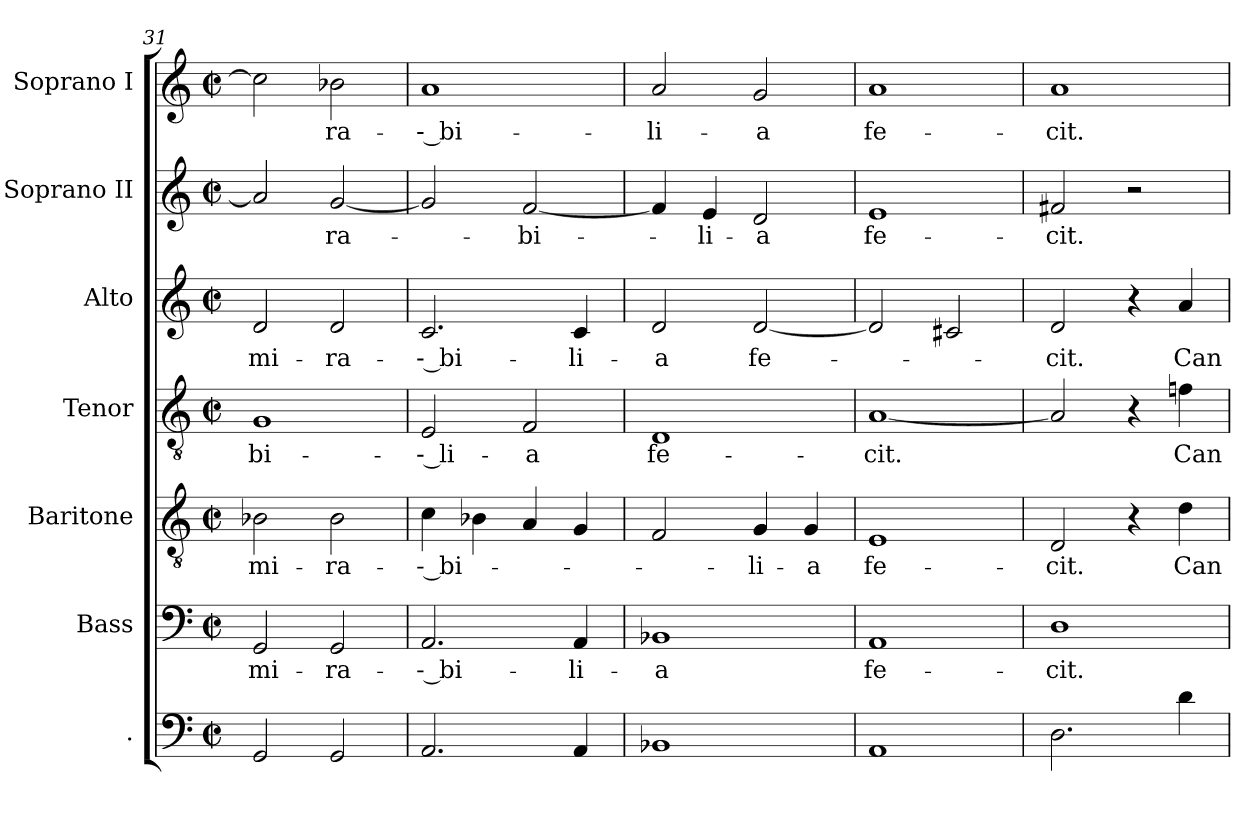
**kern	**kern	**text	**kern	**text	**kern	**text	**kern	**text	**kern	**text	**kern	**text
*part7	*part6	*part6	*part5	*part5	*part4	*part4	*part3	*part3	*part2	*part2	*part1	*part1
*staff7	*staff6	*staff6	*staff5	*staff5	*staff4	*staff4	*staff3	*staff3	*staff2	*staff2	*staff1	*staff1
*I".	*I"Bass	*	*I"Baritone	*	*I"Tenor	*	*I"Alto	*	*I"Soprano II	*	*I"Soprano I	*
*	*I'B.	*	*I'T.	*	*I'T.	*	*I'A.	*	*I'S.	*	*I'S.	*
*clefF4	*clefF4	*	*clefGv2	*	*clefGv2	*	*clefG2	*	*clefG2	*	*clefG2	*
*	*	*	*	*	*ITrd7c12	*	*	*	*	*	*	*
*k[]	*k[]	*	*k[]	*	*k[]	*	*k[]	*	*k[]	*	*k[]	*
*C:	*C:	*	*C:	*	*C:	*	*C:	*	*C:	*	*C:	*
*M2/2	*M2/2	*	*M2/2	*	*M2/2	*	*M2/2	*	*M2/2	*	*M2/2	*
*met(c|)	*met(c|)	*	*met(c|)	*	*met(c|)	*	*met(c|)	*	*met(c|)	*	*met(c|)	*
=31	=31	=31	=31	=31	=31	=31	=31	=31	=31	=31	=31	=31
!	!	!LO:LY:b:color=#000000	!	!	!	!	!	!	!	!	!	!
!	!	!	!	!LO:LY:b:color=#000000	!	!	!	!	!	!	!	!
!	!	!	!	!	!	!LO:LY:b:color=#000000	!	!	!	!	!	!
!	!	!	!	!	!	!	!	!LO:LY:b:color=#000000	!	!	!	!
2GGi/	2GGi/	mi-	2B-Xi\	mi-	1GGi	-bi-	2di/	mi-	2ai/]	.	2cci\]	.
!	!	!LO:LY:b:color=#000000	!	!	!	!	!	!	!	!	!	!
!	!	!	!	!LO:LY:b:color=#000000	!	!	!	!	!	!	!	!
!	!	!	!	!	!	!	!	!LO:LY:b:color=#000000	!	!	!	!
!	!	!	!	!	!	!	!	!	!	!LO:LY:b:color=#000000	!	!
!	!	!	!	!	!	!	!	!	!	!	!	!LO:LY:b:color=#000000
2GGi/	2GGi/	-ra-	2B-i\	-ra-	.	.	2di/	-ra-	[<2gi/	-ra-	2b-Xi\	-ra-
!!LO:LB:g=z
=32	=32	=32	=32	=32	=32	=32	=32	=32	=32	=32	=32	=32
!	!	!LO:LY:b:color=#000000	!	!	!	!	!	!	!	!	!	!
!	!	!	!	!LO:LY:b:color=#000000	!	!	!	!	!	!	!	!
!	!	!	!	!	!	!LO:LY:b:color=#000000	!	!	!	!	!	!
!	!	!	!	!	!	!	!	!LO:LY:b:color=#000000	!	!	!	!
!	!	!	!	!	!	!	!	!	!	!	!	!LO:LY:b:color=#000000
2.AAi/	2.AAi/	-- bi-	4ci\	-- bi-	2EEi/	-- li-	2.ci/	-- bi-	2gi/]	.	1ai	-- bi-
.	.	.	4B-Xi\	.	.	.	.	.	.	.	.	.
!	!	!	!	!	!	!LO:LY:b:color=#000000	!	!	!	!	!	!
!	!	!	!	!	!	!	!	!	!	!LO:LY:b:color=#000000	!	!
.	.	.	4Ai/	.	2FFi/	-a	.	.	[<2fi/	-bi-	.	.
!	!	!LO:LY:b:color=#000000	!	!	!	!	!	!	!	!	!	!
!	!	!	!	!	!	!	!	!LO:LY:b:color=#000000	!	!	!	!
4AAi/	4AAi/	-li-	4Gi/	.	.	.	4ci/	-li-	.	.	.	.
=33	=33	=33	=33	=33	=33	=33	=33	=33	=33	=33	=33	=33
!	!	!LO:LY:b:color=#000000	!	!	!	!	!	!	!	!	!	!
!	!	!	!	!	!	!LO:LY:b:color=#000000	!	!	!	!	!	!
!	!	!	!	!	!	!	!	!LO:LY:b:color=#000000	!	!	!	!
!	!	!	!	!	!	!	!	!	!	!	!	!LO:LY:b:color=#000000
1BB-Xi	1BB-Xi	-a	2Fi/	.	1DDi	fe-	2di/	-a	4fi/]	.	2ai/	-li-
!	!	!	!	!	!	!	!	!	!	!LO:LY:b:color=#000000	!	!
.	.	.	.	.	.	.	.	.	4ei/	-li-	.	.
!	!	!	!	!LO:LY:b:color=#000000	!	!	!	!	!	!	!	!
!	!	!	!	!	!	!	!	!LO:LY:b:color=#000000	!	!	!	!
!	!	!	!	!	!	!	!	!	!	!LO:LY:b:color=#000000	!	!
!	!	!	!	!	!	!	!	!	!	!	!	!LO:LY:b:color=#000000
.	.	.	4Gi/	-li-	.	.	[<2di/	fe-	2di/	-a	2gi/	-a
!	!	!	!	!LO:LY:b:color=#000000	!	!	!	!	!	!	!	!
.	.	.	4Gi/	-a	.	.	.	.	.	.	.	.
=34	=34	=34	=34	=34	=34	=34	=34	=34	=34	=34	=34	=34
!	!	!LO:LY:b:color=#000000	!	!	!	!	!	!	!	!	!	!
!	!	!	!	!LO:LY:b:color=#000000	!	!	!	!	!	!	!	!
!	!	!	!	!	!	!LO:LY:b:color=#000000	!	!	!	!	!	!
!	!	!	!	!	!	!	!	!	!	!LO:LY:b:color=#000000	!	!
!	!	!	!	!	!	!	!	!	!	!	!	!LO:LY:b:color=#000000
1AAi	1AAi	fe-	1Ei	fe-	[<1AAi	-cit.	2di/]	.	1ei	fe-	1ai	fe-
.	.	.	.	.	.	.	2c#Xi/	.	.	.	.	.
=35	=35	=35	=35	=35	=35	=35	=35	=35	=35	=35	=35	=35
!	!	!LO:LY:b:color=#000000	!	!	!	!	!	!	!	!	!	!
!	!	!	!	!LO:LY:b:color=#000000	!	!	!	!	!	!	!	!
!	!	!	!	!	!	!	!	!LO:LY:b:color=#000000	!	!	!	!
!	!	!	!	!	!	!	!	!	!	!LO:LY:b:color=#000000	!	!
!	!	!	!	!	!	!	!	!	!	!	!	!LO:LY:b:color=#000000
2.Di\	1Di	-cit.	2Di/	-cit.	2AAi/]	.	2di/	-cit.	2f#Xi/	-cit.	1ai	-cit.
.	.	.	4r	.	4r	.	4r	.	2r	.	.	.
!	!	!	!	!LO:LY:b:color=#000000	!	!	!	!	!	!	!	!
!	!	!	!	!	!	!LO:LY:b:color=#000000	!	!	!	!	!	!
!	!	!	!	!	!	!	!	!LO:LY:b:color=#000000	!	!	!	!
4di\	.	.	4di\	Can-	4Fni\	Can-	4ai/	Can-	.	.	.	.
=	=	=	=	=	=	=	=	=	=	=	=	=
*-	*-	*-	*-	*-	*-	*-	*-	*-	*-	*-	*-	*-
